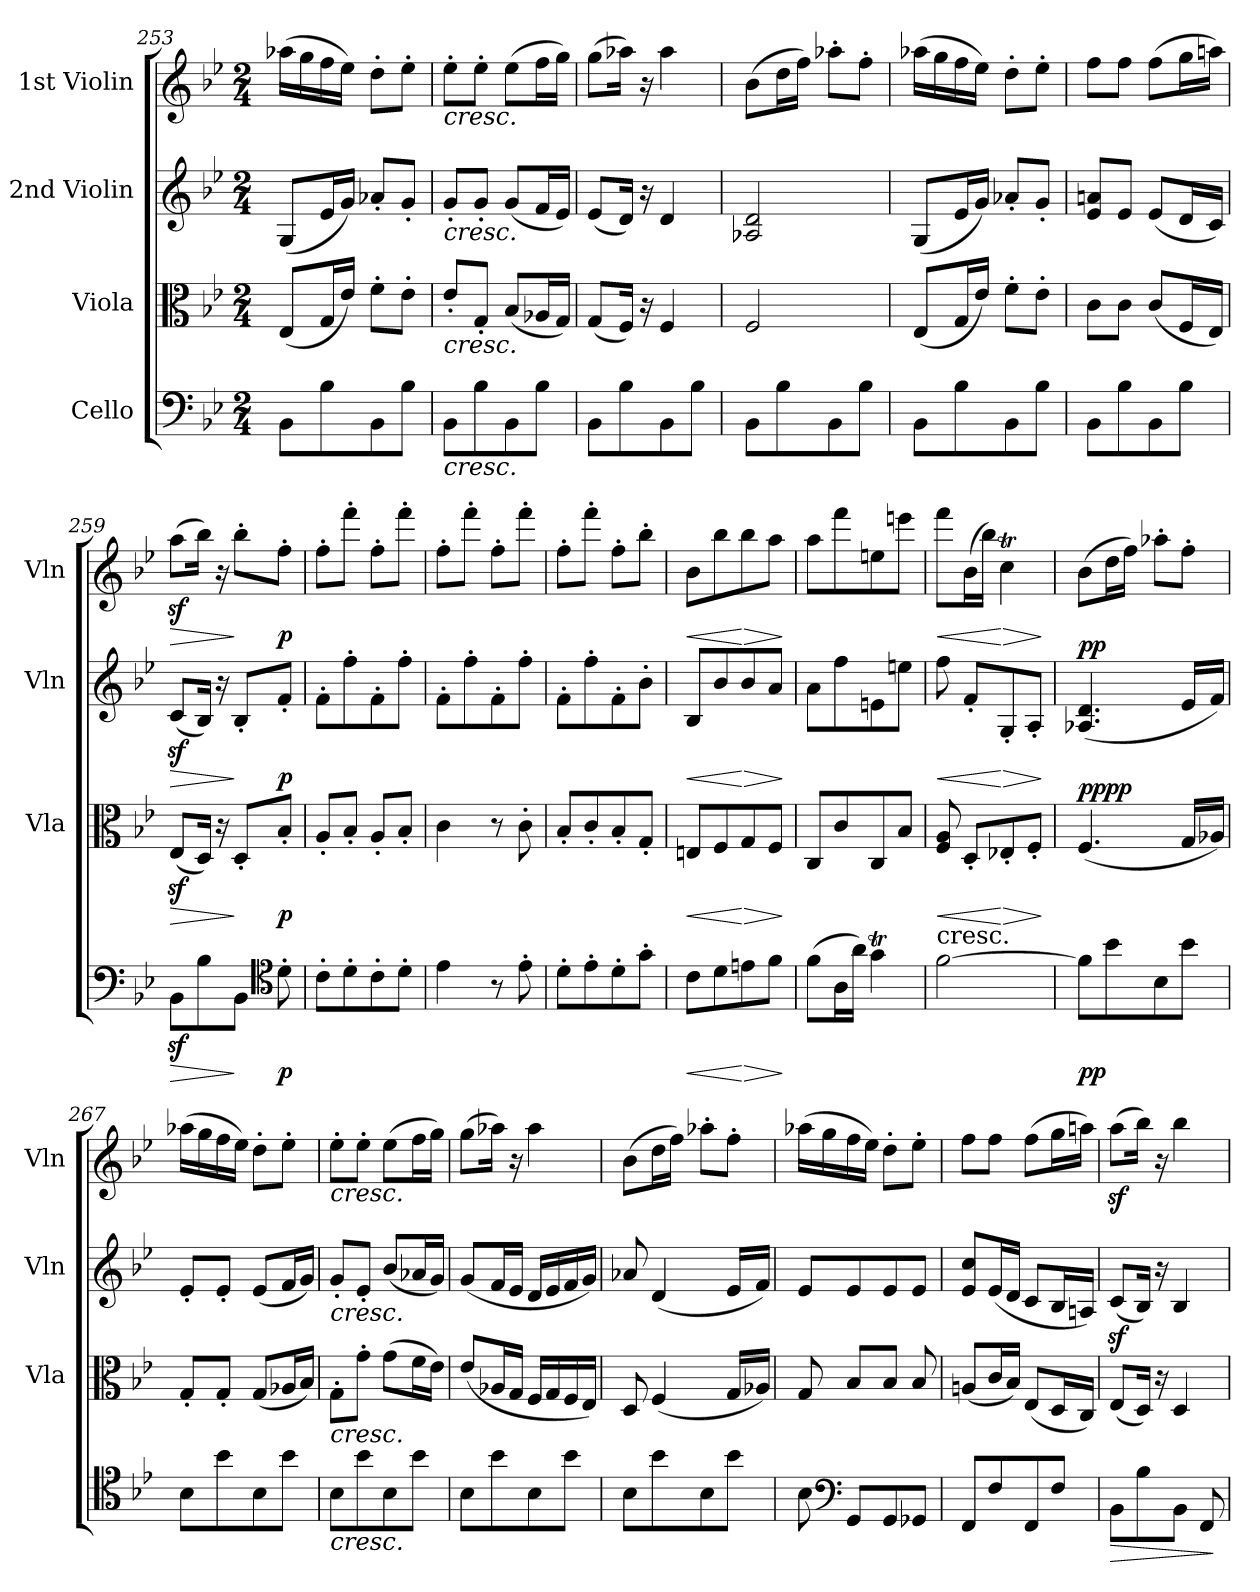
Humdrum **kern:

**kern	**dynam	**kern	**dynam	**kern	**dynam	**kern	**dynam
*part4	*part4	*part3	*part3	*part2	*part2	*part1	*part1
*staff4	*staff4	*staff3	*staff3	*staff2	*staff2	*staff1	*staff1
*I"Cello	*	*I"Viola	*	*I"2nd Violin	*	*I"1st Violin	*
*	*	*I'Vla	*	*I'Vln	*	*I'Vln	*
*clefF4	*	*clefC3	*	*clefG2	*	*clefG2	*
*k[b-e-]	*	*k[b-e-]	*	*k[b-e-]	*	*k[b-e-]	*
*B-:	*	*B-:	*	*B-:	*	*B-:	*
*M2/4	*	*M2/4	*	*M2/4	*	*M2/4	*
=253	=253	=253	=253	=253	=253	=253	=253
8BB-L	.	(8E-L	.	(8GL	.	(16aa-XLL	.
.	.	.	.	.	.	16gg	.
8B-	.	16GL	.	16e-L	.	16ff	.
.	.	16e-JJ)	.	16gJJ)	.	16ee-JJ)	.
8BB-	.	8f'L	.	8a-X'L	.	8dd'L	.
8B-J	.	8e-'J	.	8g'J	.	8ee-'J	.
=254	=254	=254	=254	=254	=254	=254	=254
!	!	!	!	!	!	!LO:TX:b:i:t=cresc.	!
!	!	!	!	!LO:TX:b:i:t=cresc.	!	!	!
!	!	!LO:TX:b:i:t=cresc.	!	!	!	!	!
!LO:TX:b:i:t=cresc.	!	!	!	!	!	!	!
8BB-L	.	8e-'L	.	8g'L	.	8ee-'L	.
8B-	.	8G'J	.	8g'J	.	8ee-'J	.
8BB-	.	(8B-L	.	(8gL	.	(8ee-L	.
8B-J	.	16A-XL	.	16fL	.	16ffL	.
.	.	16GJJ)	.	16e-JJ)	.	16ggJJ)	.
=255	=255	=255	=255	=255	=255	=255	=255
8BB-L	.	(8GL	.	(8e-L	.	(8ggL	.
8B-	.	16FJk)	.	16dJk)	.	16aa-XJk)	.
.	.	16r	.	16r	.	16r	.
8BB-	.	4F	.	4d	.	4aa-	.
8B-J	.	.	.	.	.	.	.
=256	=256	=256	=256	=256	=256	=256	=256
8BB-L	.	2F	.	2A-X 2d	.	(8b-L	.
8B-	.	.	.	.	.	16ddL	.
.	.	.	.	.	.	16ffJJ)	.
8BB-	.	.	.	.	.	8aa-X'L	.
8B-J	.	.	.	.	.	8ff'J	.
=257	=257	=257	=257	=257	=257	=257	=257
8BB-L	.	(8E-L	.	(8GL	.	(16aa-XLL	.
.	.	.	.	.	.	16gg	.
8B-	.	16GL	.	16e-L	.	16ff	.
.	.	16e-JJ)	.	16gJJ)	.	16ee-JJ)	.
8BB-	.	8f'L	.	8a-X'L	.	8dd'L	.
8B-J	.	8e-'J	.	8g'J	.	8ee-'J	.
=258	=258	=258	=258	=258	=258	=258	=258
8BB-L	.	8cL	.	8e- 8anL	.	8ffL	.
8B-	.	8cJ	.	8e-J	.	8ffJ	.
8BB-	.	(8cL	.	(8e-L	.	(8ffL	.
8B-J	.	16FL	.	16dL	.	16ggL	.
.	.	16E-JJ)	.	16cJJ)	.	16aanJJ)	.
=259	=259	=259	=259	=259	=259	=259	=259
!	!LO:HP:b	!	!LO:HP:b	!	!LO:HP:b	!	!LO:HP:b
8BB-zL	>	(8E-zL	>	(8czL	>	(8aazL	>
8B-	.	16DJk)	.	16B-Jk)	.	16bb-Jk)	.
.	.	16r	.	16r	.	16r	.
8BB-J	]	8D'L	]	8B-'L	]	8bb-'L	]
*clefC4	*	*	*	*	*	*	*
8d'	p	8B-'J	p	8f'J	p	8ff'J	p
=260	=260	=260	=260	=260	=260	=260	=260
8c'L	.	8A'L	.	8f'L	.	8ff'L	.
8d'	.	8B-'J	.	8ff'	.	8fff'J	.
8c'	.	8A'L	.	8f'	.	8ff'L	.
8d'J	.	8B-'J	.	8ff'J	.	8fff'J	.
=261	=261	=261	=261	=261	=261	=261	=261
4e-	.	4c	.	8f'L	.	8ff'L	.
.	.	.	.	8ff'	.	8fff'J	.
8r	.	8r	.	8f'	.	8ff'L	.
8e-'	.	8c'	.	8ff'J	.	8fff'J	.
=262	=262	=262	=262	=262	=262	=262	=262
8d'L	.	8B-'L	.	8f'L	.	8ff'L	.
8e-'	.	8c'	.	8ff'	.	8fff'J	.
8d'	.	8B-'	.	8f'	.	8ff'L	.
8g'J	.	8G'J	.	8b-'J	.	8bb-'J	.
=263	=263	=263	=263	=263	=263	=263	=263
!	!LO:HP:b	!	!LO:HP:b	!	!LO:HP:b	!	!LO:HP:b
8cL	<	8EnL	<	8B-L	<	8b-L	<
8d	.	8F	.	8b-	.	8bb-	.
!	!LO:HP:n=1:b	!	!LO:HP:n=1:b	!	!LO:HP:n=1:b	!	!LO:HP:n=1:b
8en	[ >	8G	[ >	8b-	[ >	8bb-	[ >
8fJ	.	8FJ	.	8aJ	.	8aaJ	.
.	]	.	]	.	]	.	]
=264	=264	=264	=264	=264	=264	=264	=264
(8fL	.	8CL	.	8aL	.	8aaL	.
16AL	.	8c	.	8ff	.	8fff	.
16aJJ)	.	.	.	.	.	.	.
4gT	.	8C	.	8en	.	8een	.
.	.	8B-J	.	8eenJ	.	8eeenJ	.
=265	=265	=265	=265	=265	=265	=265	=265
!LO:TX:t=cresc.	!	!	!	!	!	!	!
!	!	!	!LO:HP:b	!	!LO:HP:b	!	!LO:HP:b
[2f	.	8F 8A	<	8ff	<	8fffL	<
.	.	8D'L	.	8f'L	.	(16b-L	.
.	.	.	.	.	.	16bb-JJ)	.
!	!	!	!LO:HP:n=1:b	!	!LO:HP:n=1:b	!	!LO:HP:n=1:b
.	.	8E-X'	[ >	8G'	[ >	4ccT	[ >
.	.	8F'J	.	8A'J	.	.	.
.	.	.	]	.	]	.	]
=266	=266	=266	=266	=266	=266	=266	=266
!	!	!	!LO:DY:a	!	!LO:DY:a	!	!
8fL]	pp	(4.F	pppp	(4.A-X 4.d	pp	(8b-L	.
8b-	.	.	.	.	.	16ddL	.
.	.	.	.	.	.	16ffJJ)	.
8B-	.	.	.	.	.	8aa-X'L	.
8b-J	.	16GLL	.	16e-LL	.	8ff'J	.
.	.	16A-XJJ)	.	16fJJ)	.	.	.
=267	=267	=267	=267	=267	=267	=267	=267
8B-L	.	8G'L	.	8e-'L	.	(16aa-XLL	.
.	.	.	.	.	.	16gg	.
8b-	.	8G'J	.	8e-'J	.	16ff	.
.	.	.	.	.	.	16ee-JJ)	.
8B-	.	(8GL	.	(8e-L	.	8dd'L	.
8b-J	.	16A-XL	.	16fL	.	8ee-'J	.
.	.	16B-JJ)	.	16gJJ)	.	.	.
=268	=268	=268	=268	=268	=268	=268	=268
!	!	!	!	!	!	!LO:TX:b:i:t=cresc.	!
!	!	!	!	!LO:TX:b:i:t=cresc.	!	!	!
!	!	!LO:TX:b:i:t=cresc.	!	!	!	!	!
!LO:TX:b:i:t=cresc.	!	!	!	!	!	!	!
8B-L	.	8G'L	.	8g'L	.	8ee-'L	.
8b-	.	8g'J	.	8e-'J	.	8ee-'J	.
8B-	.	(8gL	.	(8b-L	.	(8ee-L	.
8b-J	.	16fL	.	16a-XL	.	16ffL	.
.	.	16e-JJ)	.	16gJJ)	.	16ggJJ)	.
=269	=269	=269	=269	=269	=269	=269	=269
8B-L	.	(8e-L	.	(8gL	.	(8ggL	.
8b-	.	16A-XL	.	16fL	.	16aa-XJk)	.
.	.	16GJJ	.	16e-JJ	.	16r	.
8B-	.	16FLL	.	16dLL	.	4aa-	.
.	.	16G	.	16e-	.	.	.
8b-J	.	16F	.	16f	.	.	.
.	.	16E-JJ)	.	16gJJ)	.	.	.
=270	=270	=270	=270	=270	=270	=270	=270
8B-L	.	8D	.	8a-X	.	(8b-L	.
8b-	.	(4F	.	(4d	.	16ddL	.
.	.	.	.	.	.	16ffJJ)	.
8B-	.	.	.	.	.	8aa-X'L	.
8b-J	.	16GLL	.	16e-LL	.	8ff'J	.
.	.	16A-XJJ)	.	16fJJ)	.	.	.
=271	=271	=271	=271	=271	=271	=271	=271
8B-	.	8G	.	8e-L	.	(16aa-XLL	.
.	.	.	.	.	.	16gg	.
*clefF4	*	*	*	*	*	*	*
8GGL	.	8B-L	.	8e-	.	16ff	.
.	.	.	.	.	.	16ee-JJ)	.
8GG	.	8B-J	.	8e-	.	8dd'L	.
8GG-XJ	.	8B-	.	8e-J	.	8ee-'J	.
=272	=272	=272	=272	=272	=272	=272	=272
8FFL	.	(8AnL	.	8e- 8ccL	.	8ffL	.
8F	.	16cL	.	(16e-L	.	8ffJ	.
.	.	16B-JJ)	.	16dJJ	.	.	.
8FF	.	(8E-L	.	8cL	.	(8ffL	.
8FJ	.	16DL	.	16B-L	.	16ggL	.
.	.	16CJJ)	.	16AnJJ)	.	16aanJJ)	.
=273	=273	=273	=273	=273	=273	=273	=273
!	!LO:HP:b	!	!	!	!	!	!
8BB-L	>	(8E-L	.	(8czL	.	(8aazL	.
8B-	.	16DJk)	.	16B-Jk)	.	16bb-Jk)	.
.	.	16r	.	16r	.	16r	.
8BB-J	.	4D	.	4B-	.	4bb-	.
8FF	.	.	.	.	.	.	.
.	]	.	.	.	.	.	.
=	=	=	=	=	=	=	=
*-	*-	*-	*-	*-	*-	*-	*-
